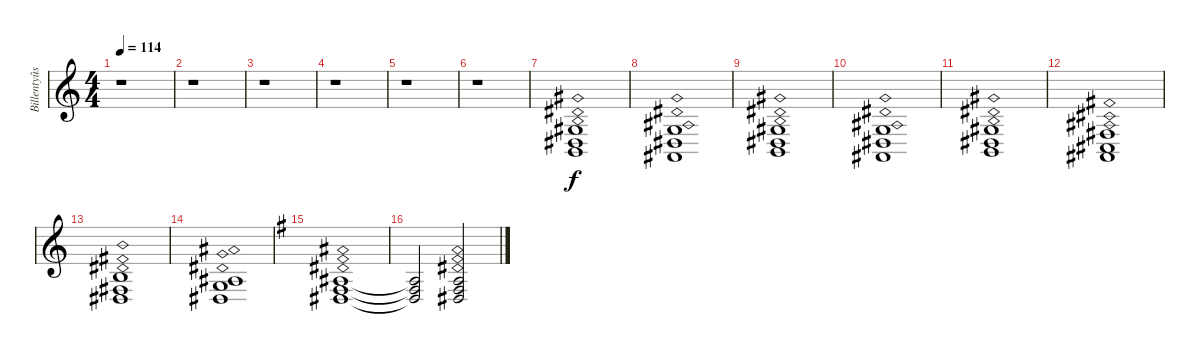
\track ("Billentyûs (Mats Olausson)" "Billentyûs") {instrument choiraahs}
\staff {score}
\tuning (E4 B3 G3 D3 A2 E2 B1) {hide}
\ts (4 4)
\tempo 114
\clef g2
\ks c
r.1{dy f} |
r.1 |
r.1 |
r.1 |
r.1 |
r.1 |
(1.3{ph 12} 1.4{ph 12} 2.5{ph 12}).1 |
(0.3{ph 12} 1.4{ph 12} 1.5{ph 12}).1 |
(1.3{ph 12} 1.4{ph 12} 2.5{ph 12}).1 |
(0.3{ph 12} 1.4{ph 12} 1.5{ph 12}).1 |
(1.3{ph 12} 1.4{ph 12} 2.5{ph 12}).1 |
(4.4{ph 12} 4.5{ph 12} 6.6{ph 12}).1 |
(4.3{ph 12} 4.4{ph 12} 6.5{ph 12}).1 |
(3.3{ph 12} 5.4{ph 12} 6.5{ph 12}).1 |
\ks g
(3.3{ph 12} 4.4{ph 12} 6.5{ph 12}).1 |
(3.3{t} 4.4{t} 6.5{t}).2 (2.3{ph 12} 4.4{ph 12} 6.5{ph 12}).2
